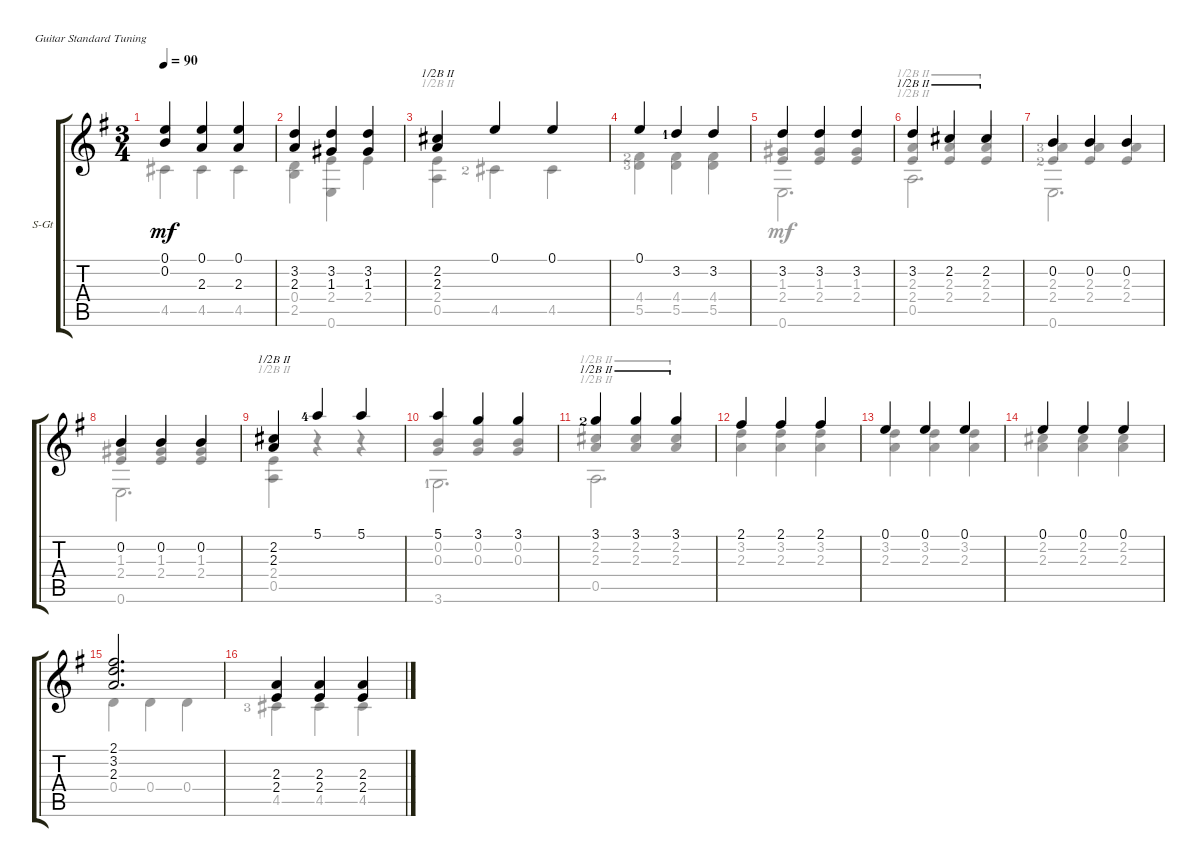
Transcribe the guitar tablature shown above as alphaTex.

\defaultSystemsLayout 4
\bracketExtendMode groupsimilarinstruments
\firstSystemTrackNameOrientation horizontal
\otherSystemsTrackNameOrientation horizontal
\track ("Steel Guitar" "S-Gt") {instrument acousticguitarsteel}
\staff {score tabs}
\tuning (E4 B3 G3 D3 A2 E2)
\voice
\ts (3 4)
\tempo 90
\clef g2
\ks g
(0.1 0.2).4{dy mf} (0.1 2.3).4 (0.1 2.3).4 |
(2.3 3.2).4 (1.3 3.2).4 (1.3 3.2).4 |
(2.3 2.2).4{barre (2 half)} 0.1.4 0.1.4 |
0.1.4 3.2{lf 2}.4 3.2.4 |
3.2.4 3.2.4 3.2.4 |
3.2.4{barre (2 half)} 2.2.4{barre (2 half)} 2.2.4{barre (2 half)} |
0.2.4 0.2.4 0.2.4 |
0.2.4 0.2.4 0.2.4 |
(2.2 2.3).4{barre (2 half)} 5.1{lf 5}.4 5.1.4 |
5.1.4 3.1.4 3.1.4 |
3.1{lf 3}.4{barre (2 half)} 3.1.4{barre (2 half)} 3.1.4{barre (2 half)} |
2.1.4 2.1.4 2.1.4 |
0.1.4 0.1.4 0.1.4 |
0.1.4 0.1.4 0.1.4 |
(2.1 3.2 2.3).2{d} |
(2.3 2.4).4 (2.3 2.4).4 (2.3 2.4).4
\voice
\clef g2
\ottava regular
\simile none
\ks g
4.5.4{dy mf} 4.5.4 4.5.4 |
(0.4 2.5).4 (2.4 0.6).4 2.4.4 |
(2.4 0.5).4{barre (2 half)} 4.5{lf 3}.4 4.5.4 |
(5.5{lf 4} 4.4{lf 3}).4 (5.5 4.4).4 (5.5 4.4).4 |
(2.4 1.3).4{beam invert} (2.4 1.3).4{beam invert} (2.4 1.3).4{beam invert} |
(2.3 2.4).4{barre (2 half) beam invert} (2.4 2.3).4{barre (2 half) beam invert} (2.4 2.3).4{barre (2 half) beam invert} |
(2.3{lf 4} 2.4{lf 3}).4{beam invert} (2.4 2.3).4{beam invert} (2.3 2.4).4{beam invert} |
(2.4 1.3).4{beam invert} (1.3 2.4).4{beam invert} (1.3 2.4).4{beam invert} |
(2.4 0.5).4{barre (2 half)} r.4 r.4 |
(0.2 0.3).4{beam invert} (0.3 0.2).4{beam invert} (0.2 0.3).4{beam invert} |
(2.3 2.2).4{barre (2 half) beam invert} (2.2 2.3).4{barre (2 half) beam invert} (2.3 2.2).4{barre (2 half) beam invert} |
(3.2 2.3).4 (2.3 3.2).4 (3.2 2.3).4 |
(2.3 3.2).4 (3.2 2.3).4 (3.2 2.3).4 |
(2.3 2.2).4 (2.3 2.2).4 (2.3 2.2).4 |
0.4.4 0.4.4 0.4.4 |
4.5{lf 4}.4 4.5.4 4.5.4
\voice
\clef g2
\ottava regular
\simile none
\ks g
|
|
|
|
0.6.2{d} |
0.5.2{d barre (2 half)} |
0.6.2{d} |
0.6.2{d} |
|
3.6{lf 2}.2{d} |
0.5.2{d barre (2 half)} |
|
|
|
|
